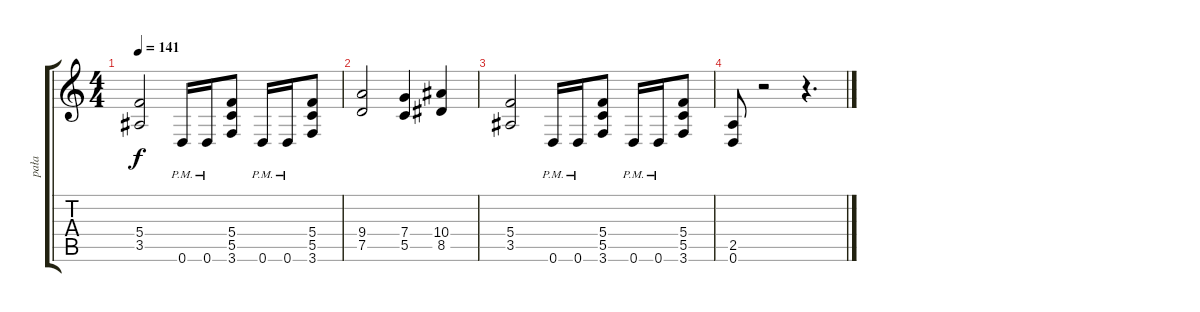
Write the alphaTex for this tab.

\track ("pała" "pała") {instrument distortionguitar}
\staff {score tabs}
\tuning (D4 A3 F3 C3 G2 D2) {hide}
\ts (4 4)
\tempo 141
\clef g2
\ks c
(5.4 3.5).2{dy f} 0.6{pm}.16 0.6{pm}.16 (5.4 5.5 3.6).8 0.6{pm}.16 0.6{pm}.16 (5.4 5.5 3.6).8 |
(9.4 7.5).2 (7.4 5.5).4 (10.4 8.5).4 |
(5.4 3.5).2 0.6{pm}.16 0.6{pm}.16 (5.4 5.5 3.6).8 0.6{pm}.16 0.6{pm}.16 (5.4 5.5 3.6).8 |
(2.5 0.6).8 r.2 r.4{d}
